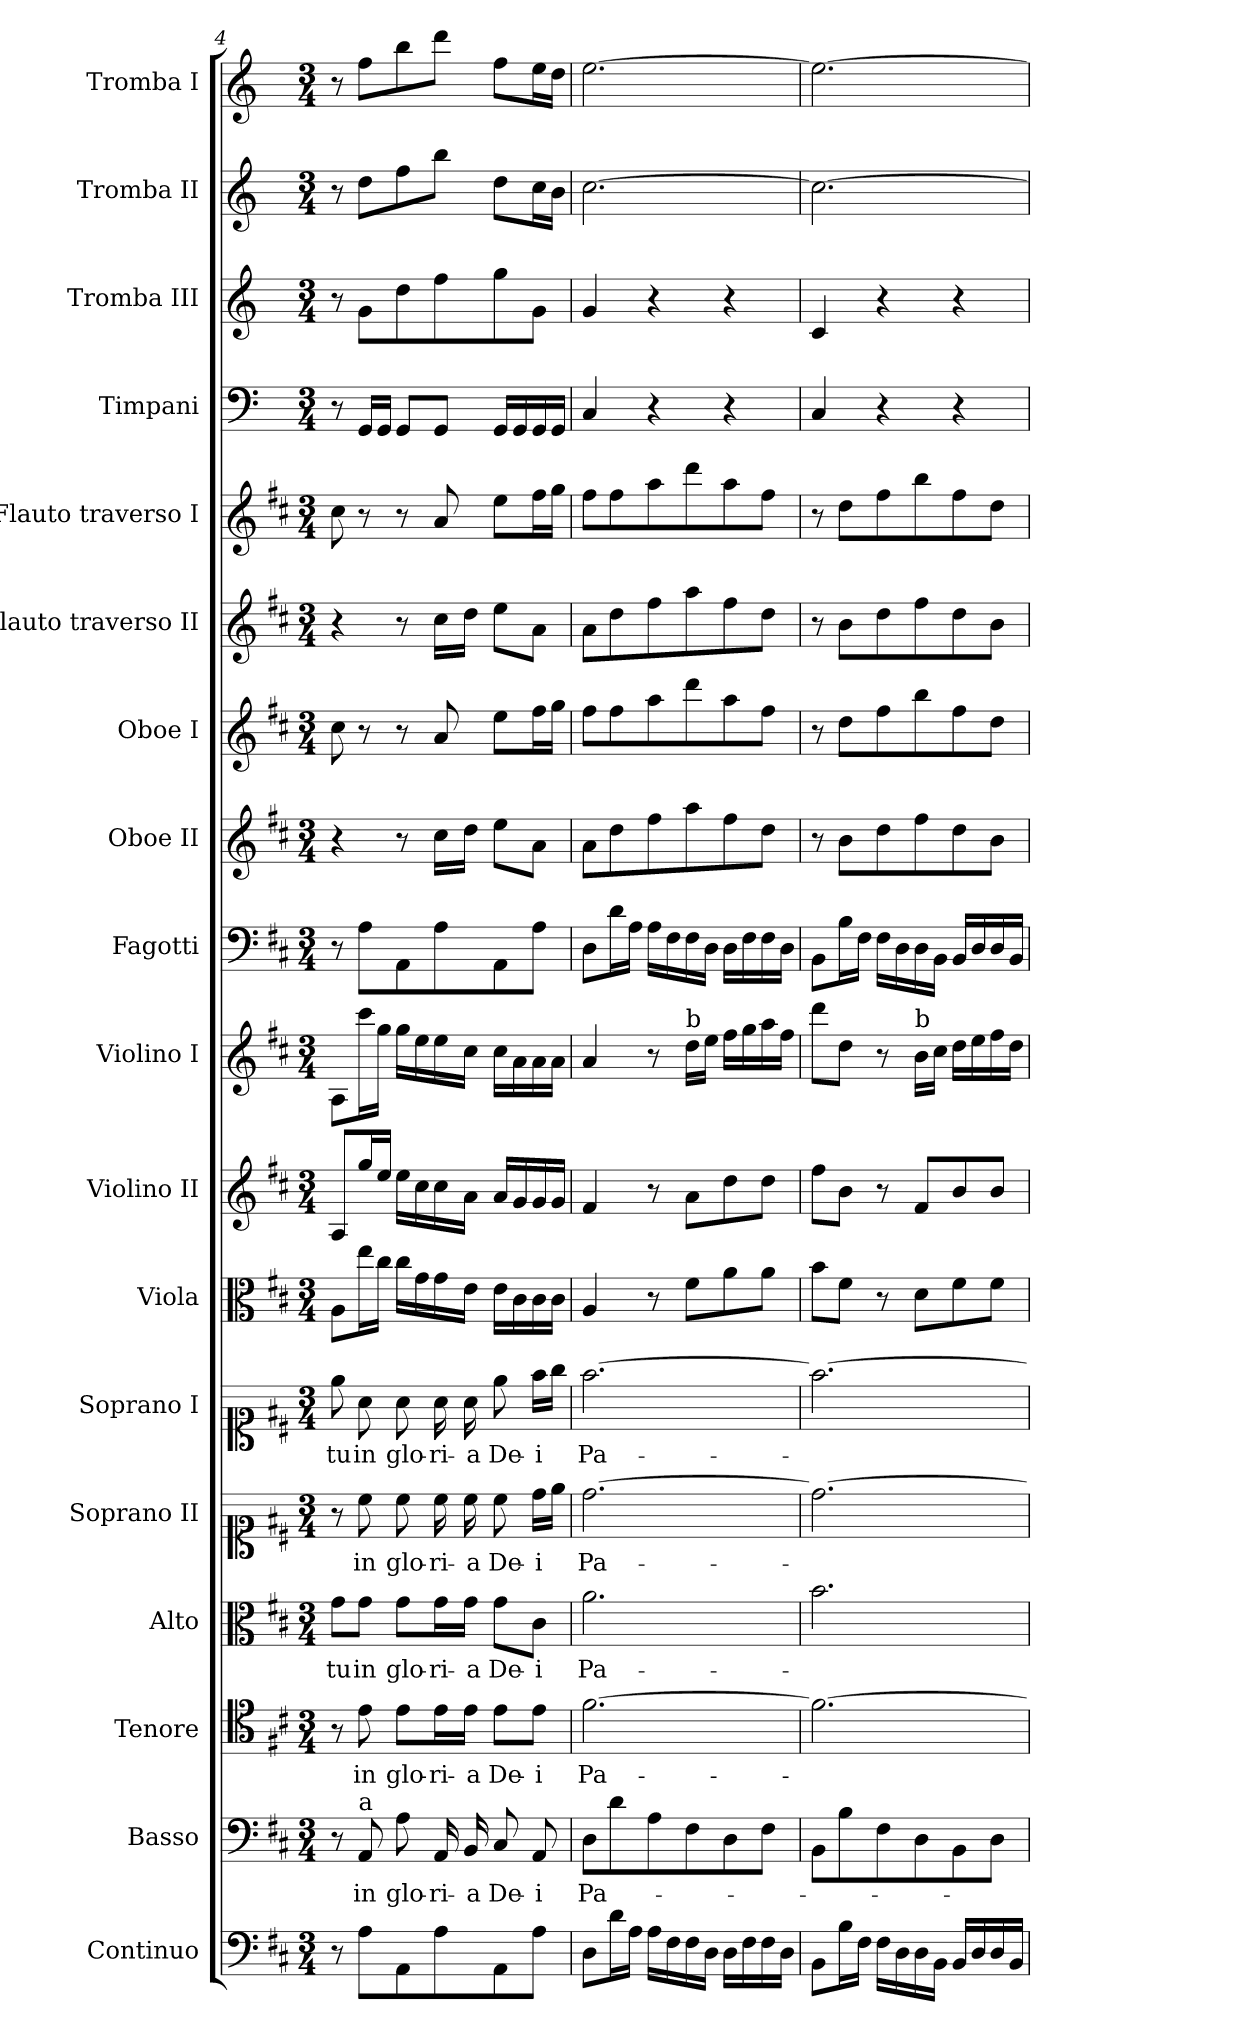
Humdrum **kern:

**kern	**kern	**text	**kern	**text	**kern	**text	**kern	**text	**kern	**text	**kern	**kern	**kern	**kern	**kern	**kern	**kern	**kern	**kern	**kern	**kern	**kern
*part18	*part17	*part17	*part16	*part16	*part15	*part15	*part14	*part14	*part13	*part13	*part12	*part11	*part10	*part9	*part8	*part7	*part6	*part5	*part4	*part3	*part2	*part1
*staff18	*staff17	*staff17	*staff16	*staff16	*staff15	*staff15	*staff14	*staff14	*staff13	*staff13	*staff12	*staff11	*staff10	*staff9	*staff8	*staff7	*staff6	*staff5	*staff4	*staff3	*staff2	*staff1
*I"Continuo	*I"Basso	*	*I"Tenore	*	*I"Alto	*	*I"Soprano II	*	*I"Soprano I	*	*I"Viola	*I"Violino II	*I"Violino I	*I"Fagotti	*I"Oboe II	*I"Oboe I	*I"Flauto traverso II	*I"Flauto traverso I	*I"Timpani	*I"Tromba III	*I"Tromba II	*I"Tromba I
*I'Cont.	*I'B.	*	*I'T.	*	*I'A.	*	*I'S. II	*	*I'S. I	*	*I'Vla.	*I'Vln. II	*I'Vln. I	*I'Fgt.	*I'Ob. II	*I'Ob. I	*I'Fl. trv. II	*I'Fl. trv. I	*I'Timp.	*I'Tr. III	*I'Tr. II	*I'Tr. I
*clefF4	*clefF4	*	*clefC4	*	*clefC3	*	*clefC1	*	*clefC1	*	*clefC3	*clefG2	*clefG2	*clefF4	*clefG2	*clefG2	*clefG2	*clefG2	*clefF4	*clefG2	*clefG2	*clefG2
*	*	*	*	*	*	*	*	*	*	*	*	*	*	*	*	*	*	*	*ITrd-1c-2	*ITrd-1c-2	*ITrd-1c-2	*ITrd-1c-2
*k[f#c#]	*k[f#c#]	*	*k[f#c#]	*	*k[f#c#]	*	*k[f#c#]	*	*k[f#c#]	*	*k[f#c#]	*k[f#c#]	*k[f#c#]	*k[f#c#]	*k[f#c#]	*k[f#c#]	*k[f#c#]	*k[f#c#]	*k[f#c#]	*k[f#c#]	*k[f#c#]	*k[f#c#]
*M3/4	*M3/4	*	*M3/4	*	*M3/4	*	*M3/4	*	*M3/4	*	*M3/4	*M3/4	*M3/4	*M3/4	*M3/4	*M3/4	*M3/4	*M3/4	*M3/4	*M3/4	*M3/4	*M3/4
=4	=4	=4	=4	=4	=4	=4	=4	=4	=4	=4	=4	=4	=4	=4	=4	=4	=4	=4	=4	=4	=4	=4
8r	8r	.	8r	.	8g\L	tu	8r	.	8ee\	-tu	8A\L	8A/L	8A\L	8r	4r	8cc#\	4r	8cc#\	8r	8r	8r	8r
!	!LO:TX:a:t=a	!	!	!	!	!	!	!	!	!	!	!	!	!	!	!	!	!	!	!	!	!
8A\L	8AA/	in	8e\	in	8g\J	in	8cc#\	in	8a\	in	16ee\L	16gg/L	16ccc#\L	8A\L	.	8r	.	8r	16AA/LL	8a\L	8ee\L	8gg\L
.	.	.	.	.	.	.	.	.	.	.	16cc#\JJ	16ee/JJ	16gg\JJ	.	.	.	.	.	16AA/JJ	.	.	.
8AA\	8A\	glo-	8e\L	glo-	8g\L	glo-	8cc#\	glo-	8a\	glo-	16cc#\LL	16ee\LL	16gg\LL	8AA\	8r	8r	8r	8r	8AA/L	8ee\	8gg\	8ccc#\
.	.	.	.	.	.	.	.	.	.	.	16g\	16cc#\	16ee\	.	.	.	.	.	.	.	.	.
8A\	16AA/	-ri-	16e\L	-ri-	16g\L	-ri-	16cc#\	-ri-	16a\	-ri-	16g\	16cc#\	16ee\	8A\	16cc#\LL	8a/	16cc#\LL	8a/	8AA/J	8gg\	8ccc#\J	8eee\J
.	16BB/	-a	16e\JJ	-a	16g\JJ	-a	16cc#\	-a	16a\	-a	16e\JJ	16a\JJ	16cc#\JJ	.	16dd\JJ	.	16dd\JJ	.	.	.	.	.
8AA\	8C#/	De-	8e\L	De-	8g\L	De-	8cc#\	De-	8ee\	De-	16e\LL	16a/LL	16cc#\LL	8AA\	8ee\L	8ee\L	8ee\L	8ee\L	16AA/LL	8aa\	8ee\L	8gg\L
.	.	.	.	.	.	.	.	.	.	.	16c#\	16g/	16a\	.	.	.	.	.	16AA/	.	.	.
8A\J	8AA/	-i	8e\J	-i	8c#\J	-i	16dd\LL	-i	16ff#\LL	-i	16c#\	16g/	16a\	8A\J	8a\J	16ff#\L	8a\J	16ff#\L	16AA/	8a\J	16dd\L	16ff#\L
.	.	.	.	.	.	.	16ee\JJ	.	16gg\JJ	.	16c#\JJ	16g/JJ	16a\JJ	.	.	16gg\JJ	.	16gg\JJ	16AA/JJ	.	16cc#\JJ	16ee\JJ
=5	=5	=5	=5	=5	=5	=5	=5	=5	=5	=5	=5	=5	=5	=5	=5	=5	=5	=5	=5	=5	=5	=5
8D\L	8D\L	Pa-	[2.f#\	Pa-	2.a\	Pa-	[2.dd\	Pa-	[2.ff#\	Pa-	4A/	4f#/	4a/	8D\L	8a\L	8ff#\L	8a\L	8ff#\L	4D/	4a/	[2.dd\	[2.ff#\
16d\L	8d\	.	.	.	.	.	.	.	.	.	.	.	.	16d\L	8dd\	8ff#\	8dd\	8ff#\	.	.	.	.
16A\JJ	.	.	.	.	.	.	.	.	.	.	.	.	.	16A\JJ	.	.	.	.	.	.	.	.
16A\LL	8A\	.	.	.	.	.	.	.	.	.	8r	8r	8r	16A\LL	8ff#\	8aa\	8ff#\	8aa\	4r	4r	.	.
16F#\	.	.	.	.	.	.	.	.	.	.	.	.	.	16F#\	.	.	.	.	.	.	.	.
!	!	!	!	!	!	!	!	!	!	!	!	!	!LO:TX:a:t=b	!	!	!	!	!	!	!	!	!
16F#\	8F#\	.	.	.	.	.	.	.	.	.	8f#\L	8a\L	16dd\LL	16F#\	8aa\	8ddd\	8aa\	8ddd\	.	.	.	.
16D\JJ	.	.	.	.	.	.	.	.	.	.	.	.	16ee\JJ	16D\JJ	.	.	.	.	.	.	.	.
16D\LL	8D\	.	.	.	.	.	.	.	.	.	8a\	8dd\	16ff#\LL	16D\LL	8ff#\	8aa\	8ff#\	8aa\	4r	4r	.	.
16F#\	.	.	.	.	.	.	.	.	.	.	.	.	16gg\	16F#\	.	.	.	.	.	.	.	.
16F#\	8F#\J	.	.	.	.	.	.	.	.	.	8a\J	8dd\J	16aa\	16F#\	8dd\J	8ff#\J	8dd\J	8ff#\J	.	.	.	.
16D\JJ	.	.	.	.	.	.	.	.	.	.	.	.	16ff#\JJ	16D\JJ	.	.	.	.	.	.	.	.
=6	=6	=6	=6	=6	=6	=6	=6	=6	=6	=6	=6	=6	=6	=6	=6	=6	=6	=6	=6	=6	=6	=6
8BB\L	8BB\L	.	2.f#\_	.	2.b\	.	2.dd\_	.	2.ff#\_	.	8b\L	8ff#\L	8ddd\L	8BB\L	8r	8r	8r	8r	4D/	4d/	2.dd\_	2.ff#\_
16B\L	8B\	.	.	.	.	.	.	.	.	.	8f#\J	8b\J	8dd\J	16B\L	8b\L	8dd\L	8b\L	8dd\L	.	.	.	.
16F#\JJ	.	.	.	.	.	.	.	.	.	.	.	.	.	16F#\JJ	.	.	.	.	.	.	.	.
16F#\LL	8F#\	.	.	.	.	.	.	.	.	.	8r	8r	8r	16F#\LL	8dd\	8ff#\	8dd\	8ff#\	4r	4r	.	.
16D\	.	.	.	.	.	.	.	.	.	.	.	.	.	16D\	.	.	.	.	.	.	.	.
!	!	!	!	!	!	!	!	!	!	!	!	!	!LO:TX:a:t=b	!	!	!	!	!	!	!	!	!
16D\	8D\	.	.	.	.	.	.	.	.	.	8d\L	8f#/L	16b\LL	16D\	8ff#\	8bb\	8ff#\	8bb\	.	.	.	.
16BB\JJ	.	.	.	.	.	.	.	.	.	.	.	.	16cc#\JJ	16BB\JJ	.	.	.	.	.	.	.	.
16BB/LL	8BB\	.	.	.	.	.	.	.	.	.	8f#\	8b/	16dd\LL	16BB/LL	8dd\	8ff#\	8dd\	8ff#\	4r	4r	.	.
16D/	.	.	.	.	.	.	.	.	.	.	.	.	16ee\	16D/	.	.	.	.	.	.	.	.
16D/	8D\J	.	.	.	.	.	.	.	.	.	8f#\J	8b/J	16ff#\	16D/	8b\J	8dd\J	8b\J	8dd\J	.	.	.	.
16BB/JJ	.	.	.	.	.	.	.	.	.	.	.	.	16dd\JJ	16BB/JJ	.	.	.	.	.	.	.	.
=	=	=	=	=	=	=	=	=	=	=	=	=	=	=	=	=	=	=	=	=	=	=
*-	*-	*-	*-	*-	*-	*-	*-	*-	*-	*-	*-	*-	*-	*-	*-	*-	*-	*-	*-	*-	*-	*-
